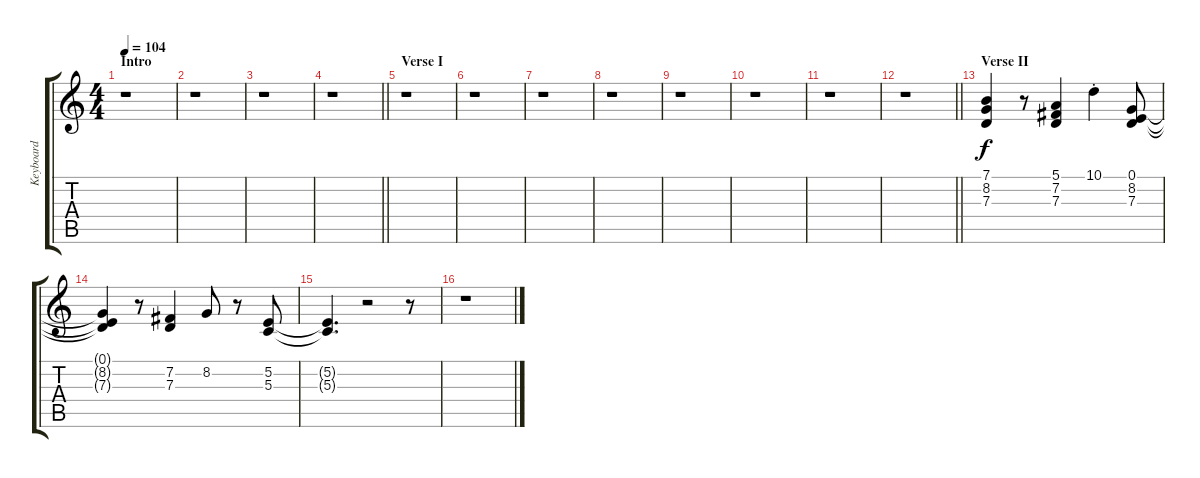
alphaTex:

\track ("Keyboard" "Keyboard") {instrument brightacousticpiano}
\staff {score tabs}
\tuning (E4 B3 G3 D3 A2 E2) {hide}
\ts (4 4)
\section ("" "Intro")
\tempo 104
\clef g2
\ks c
r.1{dy f instrument brightacousticpiano} |
r.1 |
r.1 |
\barLineRight lightlight
r.1 |
\section ("" "Verse I")
r.1 |
r.1 |
r.1 |
r.1 |
r.1 |
r.1 |
r.1 |
\barLineRight lightlight
r.1 |
\section ("" "Verse II")
(7.1 8.2 7.3).4 r.8 (5.1 7.2 7.3).4 10.1{st}.4 (0.1 8.2 7.3).8 |
(0.1{t} 8.2{t} 7.3{t}).4 r.8 (7.2 7.3).4 8.2.8 r.8 (5.2 5.3).8 |
(5.2{t} 5.3{t}).4{d} r.2 r.8 |
r.1
